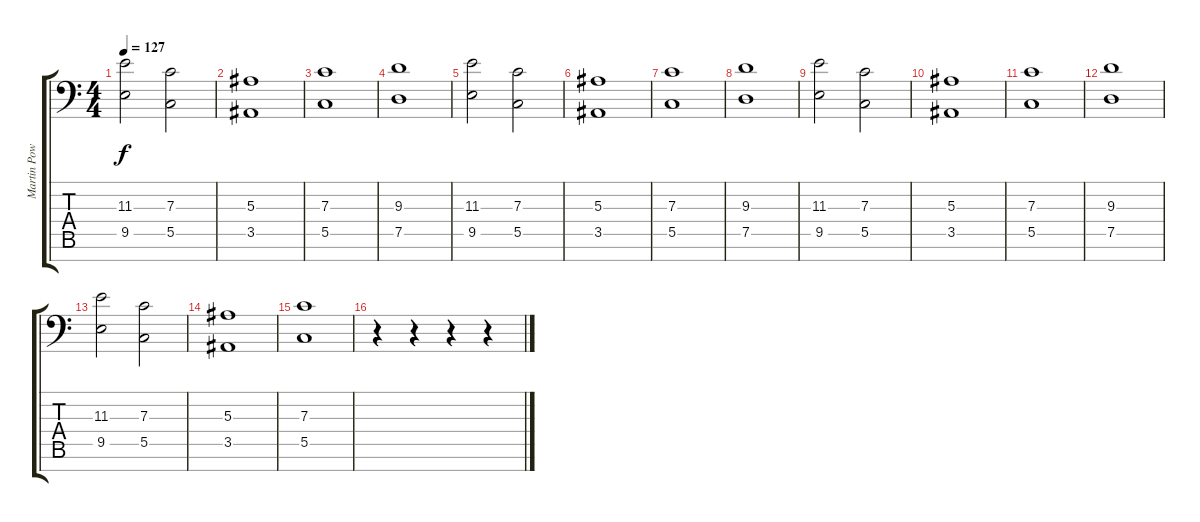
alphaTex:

\track ("Martin Powell - Strings" "Martin Pow") {instrument stringensemble1}
\staff {score tabs}
\tuning (D4 A3 F3 C3 G2 D2 A1) {hide}
\ts (4 4)
\tempo 127
\clef f4
\ks c
(11.3 9.5).2{dy f} (7.3 5.5).2 |
(5.3 3.5).1 |
(7.3 5.5).1 |
(9.3 7.5).1 |
(11.3 9.5).2 (7.3 5.5).2 |
(5.3 3.5).1 |
(7.3 5.5).1 |
(9.3 7.5).1 |
(11.3 9.5).2 (7.3 5.5).2 |
(5.3 3.5).1 |
(7.3 5.5).1 |
(9.3 7.5).1 |
(11.3 9.5).2 (7.3 5.5).2 |
(5.3 3.5).1 |
(7.3 5.5).1 |
r.4 r.4 r.4 r.4
